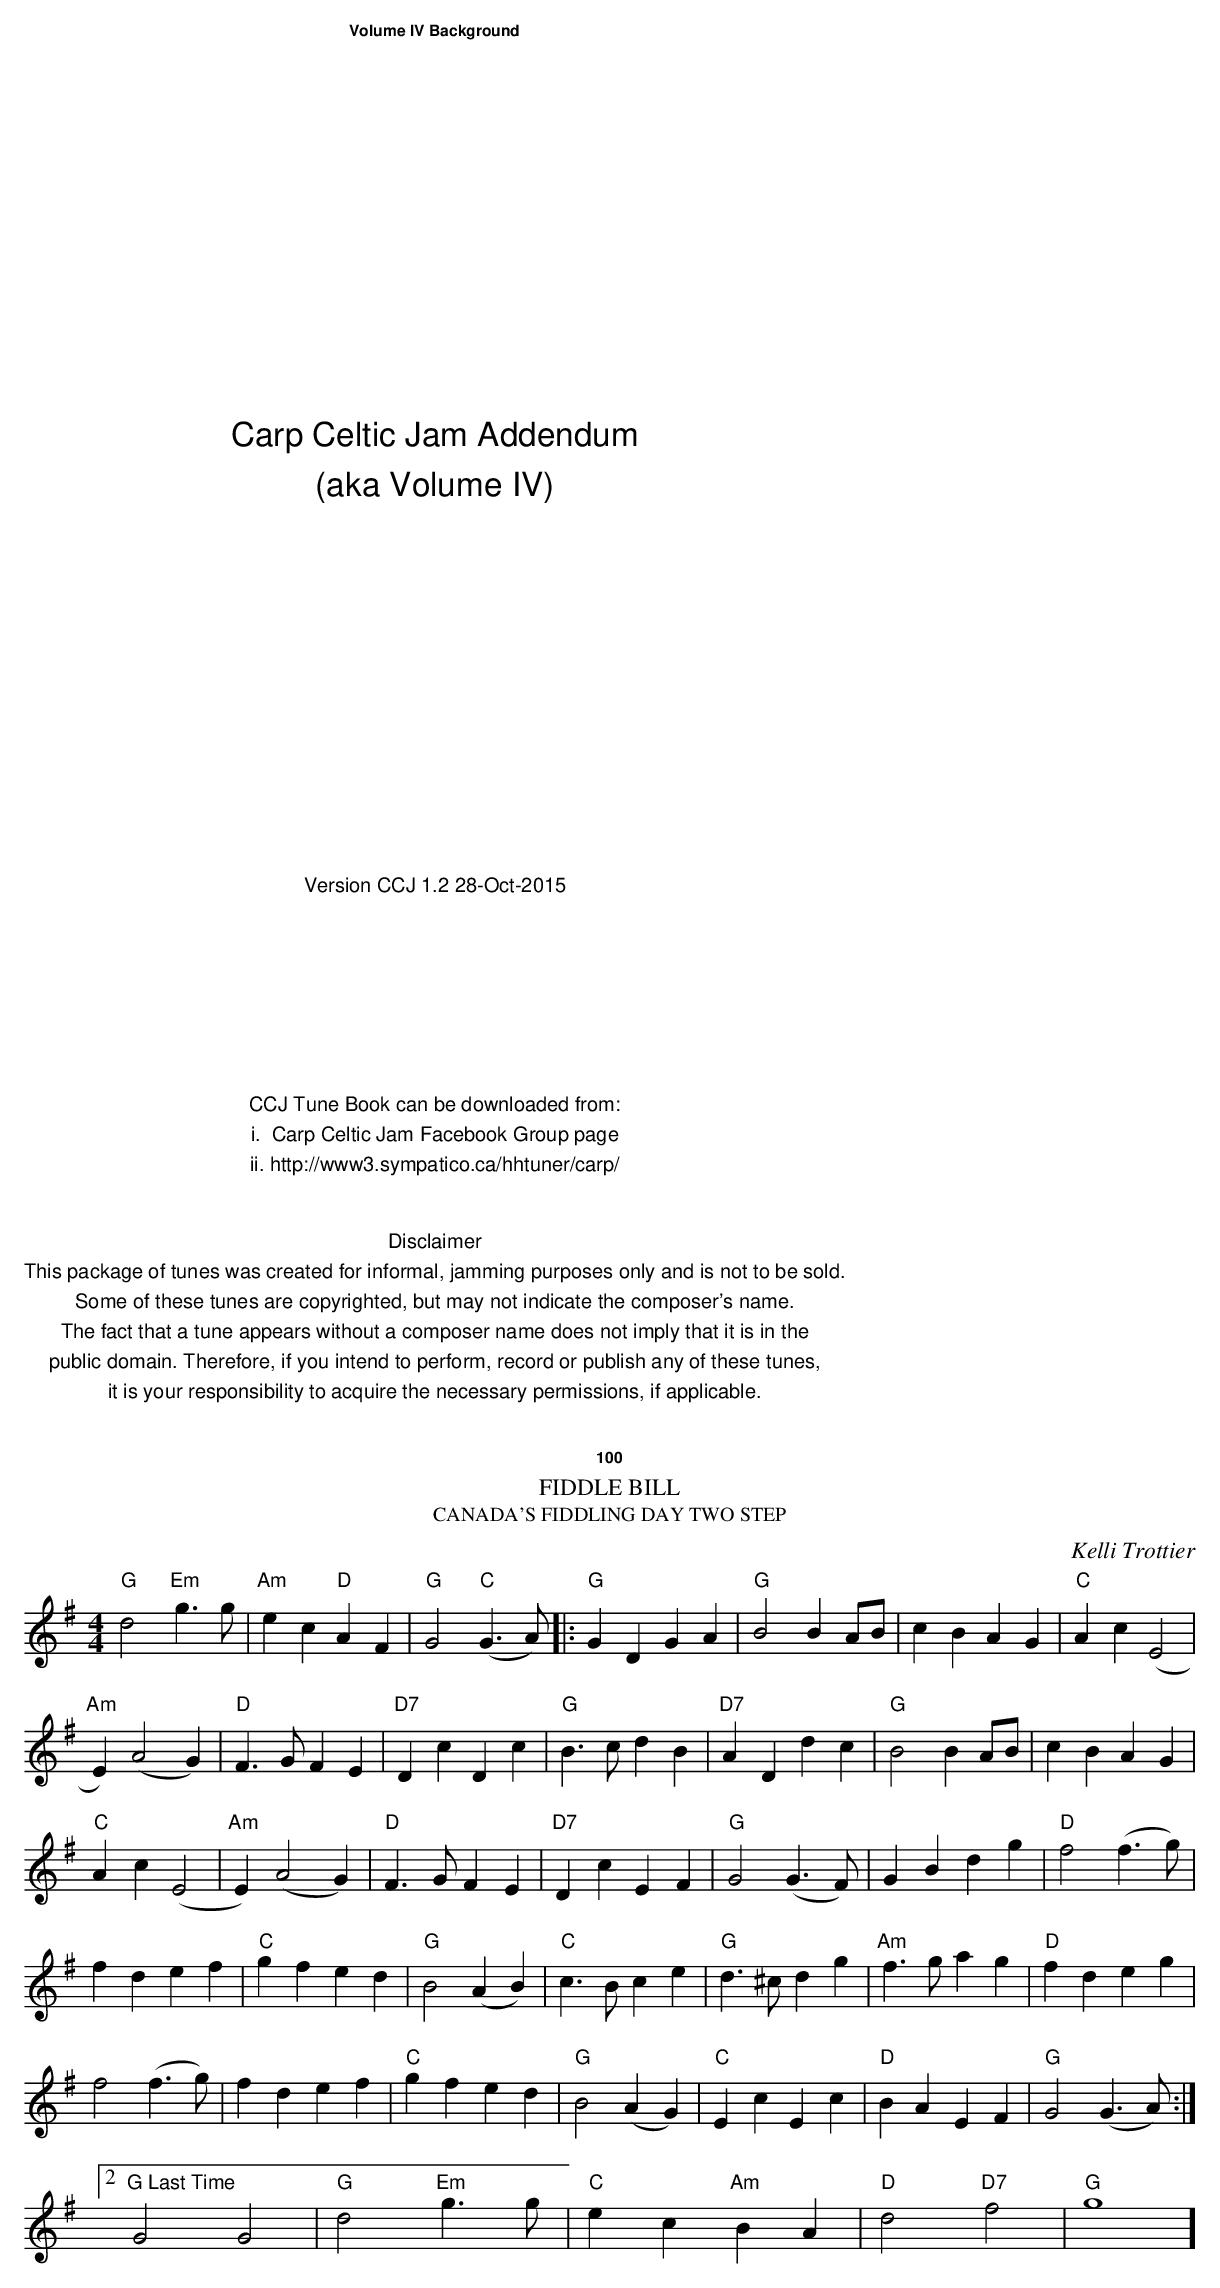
X:1
T:Fiddle Bill
T:Canada's Fiddling Day Two Step
C: Kelli Trottier
M:4/4
L:1/4
K:G
"G"d2 "Em"g3/g/ | "Am"ec "D"AF | "G"G2 ("C"G3/A/) |: "G"GDGA |"G" B2 B A/B/| cBAG | "C"Ac (E2 |
"Am"E) (A2G) | "D" F3/G/ FE | "D7"DcDc | "G"B3/c/dB | "D7"ADdc | "G" B2BA/B/ | cBAG |
"C"Ac(E2 | "Am"E)(A2G) | "D"F3/G/FE | "D7"DcEF | "G"G2 (G3/F/) | GBdg | "D"f2 (f3/g/) |
fdef | "C" gfed | "G"B2 (AB) | "C"c3/B/ce | "G" d3/^c/dg | "Am"f3/g/ag | "D"fdeg |
f2 (f3/g/) | fdef | "C"gfed | "G"B2 (AG) | "C"EcEc | "D"BAEF | "G"G2 (G3/A/):|
[2"G Last Time"G2G2 | "G"d2 "Em"g3/g/ | "C"ec"Am"BA | "D"d2 "D7"f2 | "G"g4]
